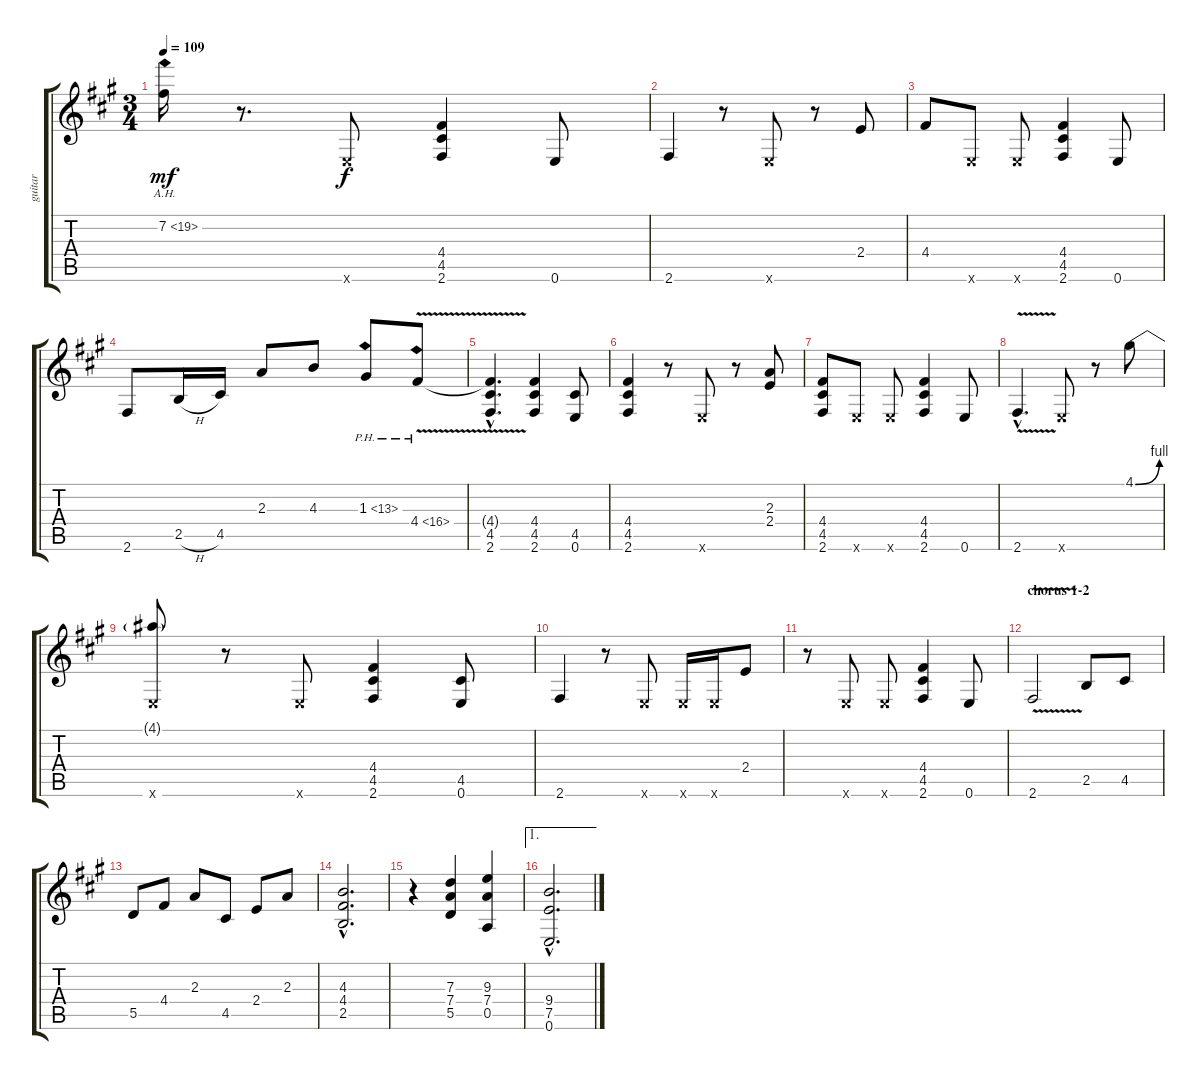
\track ("guitar" "guitar") {instrument distortionguitar}
\staff {score tabs}
\tuning (E4 B3 G3 D3 A2 E2) {hide}
\ts (3 4)
\tempo 109
\clef g2
\ks a
7.2{ah 12}.16{dy mf} r.8{d} 0.6{x}.8{dy f} (4.4 4.5 2.6).4 0.6.8 |
2.6.4 r.8 0.6{x}.8 r.8 2.4.8 |
4.4.8 0.6{x}.8 0.6{x}.8 (4.4 4.5 2.6).4 0.6.8 |
2.6.8 2.5{h}.16 4.5.16 2.3.8 4.3.8 1.3{ph 12}.8 4.4{ph 12 v}.8 |
(4.4{hac t} 4.5{hac} 2.6{hac}).4{d} (4.4 4.5 2.6).4 (4.5 0.6).8 |
(4.4 4.5 2.6).4 r.8 0.6{x}.8 r.8 (2.3 2.4).8 |
(4.4 4.5 2.6).8 0.6{x}.8 0.6{x}.8 (4.4 4.5 2.6).4 0.6.8 |
2.6{v hac}.4{d} 0.6{x}.8 r.8 4.1{be (bend 0 0 60 4)}.8 |
(4.1{t} 0.6{x}).8 r.8 0.6{x}.8 (4.4 4.5 2.6).4 (4.5 0.6).8 |
2.6.4 r.8 0.6{x}.8 0.6{x}.16 0.6{x}.16 2.4.8 |
r.8 0.6{x}.8 0.6{x}.8 (4.4 4.5 2.6).4 0.6.8 |
\section ("" "chorus 1-2")
2.6{v}.2 2.5.8 4.5.8 |
5.5.8 4.4.8 2.3.8 4.5.8 2.4.8 2.3.8 |
(4.3{hac} 4.4{hac} 2.5{hac}).2{d} |
r.4 (7.3 7.4 5.5).4 (9.3 7.4 0.5).4 |
\ae 1
(9.4{hac} 7.5{hac} 0.6{hac}).2{d}
